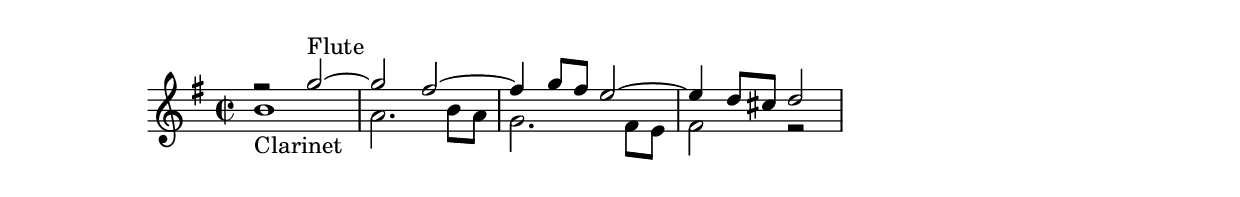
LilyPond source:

%% Do not edit this file; it is automatically
%% generated from LSR http://lsr.dsi.unimi.it
%% This file is in the public domain.
\version "2.13.39"

\header {
  lsrtags = "contexts-and-engravers, midi"

%% Translation of GIT committish: 5160eccb26cee0bfd802d844233e4a8d795a1e94
  texidoces = "
Al producir una salida MIDI, el comportamiento predeterminado es
que cada pentagrama representa un canal MIDI, con todas las voces
de dicho pentagrama mezcladas.  Esto reduce al mínimo el riesgo de
que se agote el número de canales MIDI disponibles, pues existe un
máximo de 16 canales por pista.

Sin embargo, cuando se traslada el interpretador
@code{Staff_performer} al contexto @code{Voice}, cada voz de un
pentagrama puede tener su propio canal MIDI, como se muestra en el
siguiente ejemplo: a pesar de estar sobre el mismo pentagrama, se
crean dos canales MIDI, cada uno con un @code{midiInstrument}
distinto.

"
  doctitlees = "Modificar la salida MIDI para que tenga un canal por cada voz"

  texidoc = "
When outputting MIDI, the default behavior is for each staff to
represent one MIDI channel, with all the voices on a staff amalgamated.
This minimizes the risk of running out of MIDI channels, since there
are only 16 available per track.

However, by moving the @code{Staff_performer} to the @code{Voice}
context, each voice on a staff can have its own MIDI channel, as is
demonstrated by the following example: despite being on the same staff,
two MIDI channels are created, each with a different
@code{midiInstrument}.

"
  doctitle = "Changing MIDI output to one channel per voice"
} % begin verbatim

\score {
  \new Staff <<
    \new Voice \relative c''' {
      \set midiInstrument = #"flute"
      \voiceOne
      \key g \major
      \time 2/2
      r2 g-"Flute" ~
      g fis ~
      fis4 g8 fis e2 ~
      e4 d8 cis d2
    }
    \new Voice \relative c'' {
      \set midiInstrument = #"clarinet"
      \voiceTwo
      b1-"Clarinet"
      a2. b8 a
      g2. fis8 e
      fis2 r
    }
  >>
  \layout { }
  \midi {
    \context {
      \Staff
      \remove "Staff_performer"
    }
    \context {
      \Voice
      \consists "Staff_performer"
    }
    \context {
      \Score
      tempoWholesPerMinute = #(ly:make-moment 72 2)
    }
  }
}

